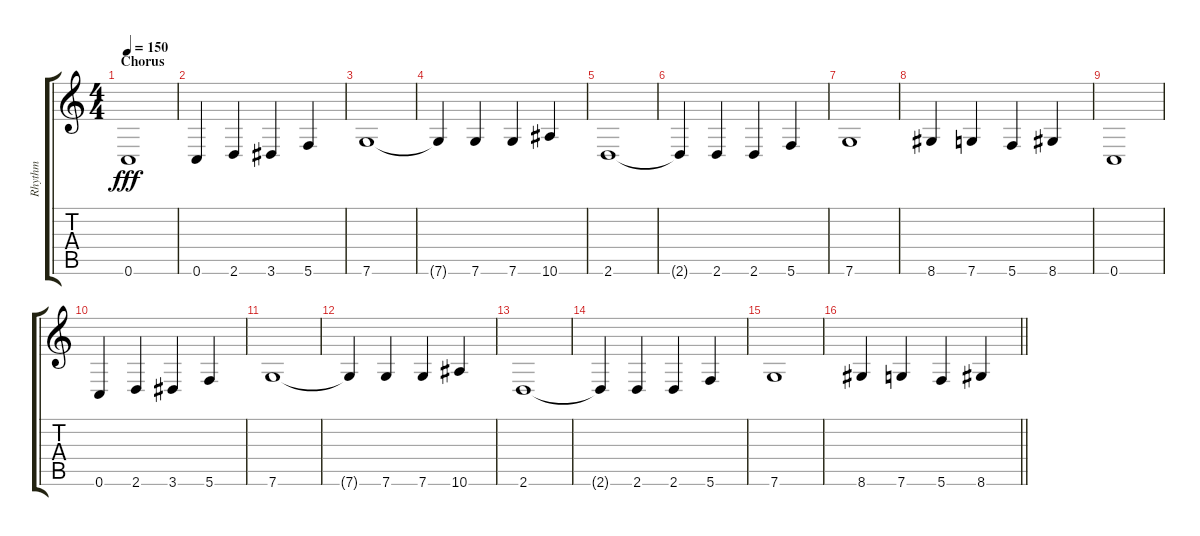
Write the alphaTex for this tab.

\track ("Rhythm" "Rhythm") {instrument distortionguitar}
\staff {score tabs}
\tuning (D4 A3 F3 C3 G2 C2) {hide}
\ts (4 4)
\section ("" "Chorus")
\tempo 150
\clef g2
\ks c
0.6.1{dy fff} |
0.6.4 2.6.4 3.6.4 5.6.4 |
7.6.1 |
7.6{t}.4 7.6.4 7.6.4 10.6.4 |
2.6.1 |
2.6{t}.4 2.6.4 2.6.4 5.6.4 |
7.6.1 |
8.6.4 7.6.4 5.6.4 8.6.4 |
0.6.1 |
0.6.4 2.6.4 3.6.4 5.6.4 |
7.6.1 |
7.6{t}.4 7.6.4 7.6.4 10.6.4 |
2.6.1 |
2.6{t}.4 2.6.4 2.6.4 5.6.4 |
7.6.1 |
\barLineRight lightlight
8.6.4 7.6.4 5.6.4 8.6.4
